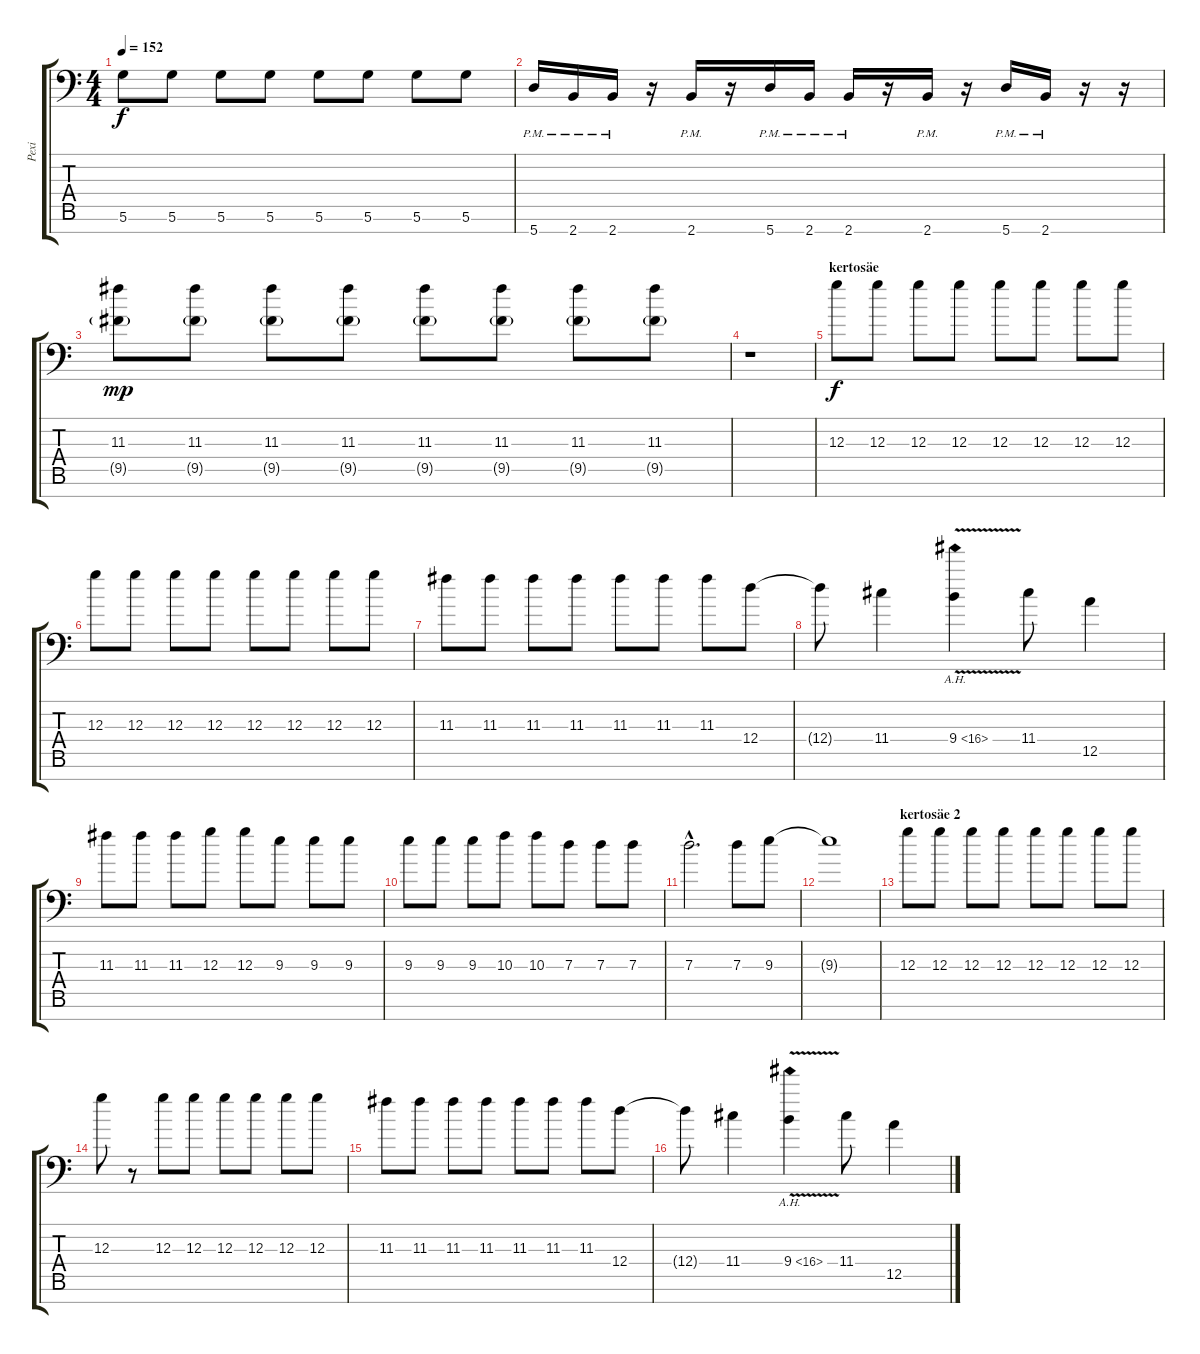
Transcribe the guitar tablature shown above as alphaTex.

\track ("Pexi" "Pexi") {instrument distortionguitar}
\staff {score tabs}
\tuning (E4 B3 G3 D3 A2 D2 A1) {hide}
\ts (4 4)
\tempo 152
\clef f4
\ks c
5.6.8{dy f} 5.6.8 5.6.8 5.6.8 5.6.8 5.6.8 5.6.8 5.6.8 |
5.7{pm}.16 2.7{pm}.16 2.7{pm}.16 r.16 2.7{pm}.16 r.16 5.7{pm}.16 2.7{pm}.16 2.7{pm}.16 r.16 2.7{pm}.16 r.16 5.7{pm}.16 2.7{pm}.16 r.16 r.16 |
(11.3 9.5{g}).8{dy mp} (11.3 9.5{g}).8 (11.3 9.5{g}).8 (11.3 9.5{g}).8 (11.3 9.5{g}).8 (11.3 9.5{g}).8 (11.3 9.5{g}).8 (11.3 9.5{g}).8 |
r.1 |
\section ("" "kertosäe")
12.3.8{dy f} 12.3.8 12.3.8 12.3.8 12.3.8 12.3.8 12.3.8 12.3.8 |
12.3.8 12.3.8 12.3.8 12.3.8 12.3.8 12.3.8 12.3.8 12.3.8 |
11.3.8 11.3.8 11.3.8 11.3.8 11.3.8 11.3.8 11.3.8 12.4.8 |
12.4{t}.8 11.4.4 9.4{ah 7 v}.4 11.4.8 12.5.4 |
11.3.8 11.3.8 11.3.8 12.3.8 12.3.8 9.3.8 9.3.8 9.3.8 |
9.3.8 9.3.8 9.3.8 10.3.8 10.3.8 7.3.8 7.3.8 7.3.8 |
7.3{hac}.2{d} 7.3.8 9.3.8 |
9.3{t}.1 |
\section ("" "kertosäe 2")
12.3.8 12.3.8 12.3.8 12.3.8 12.3.8 12.3.8 12.3.8 12.3.8 |
12.3.8 r.8 12.3.8 12.3.8 12.3.8 12.3.8 12.3.8 12.3.8 |
11.3.8 11.3.8 11.3.8 11.3.8 11.3.8 11.3.8 11.3.8 12.4.8 |
12.4{t}.8 11.4.4 9.4{ah 7 v}.4 11.4.8 12.5.4
